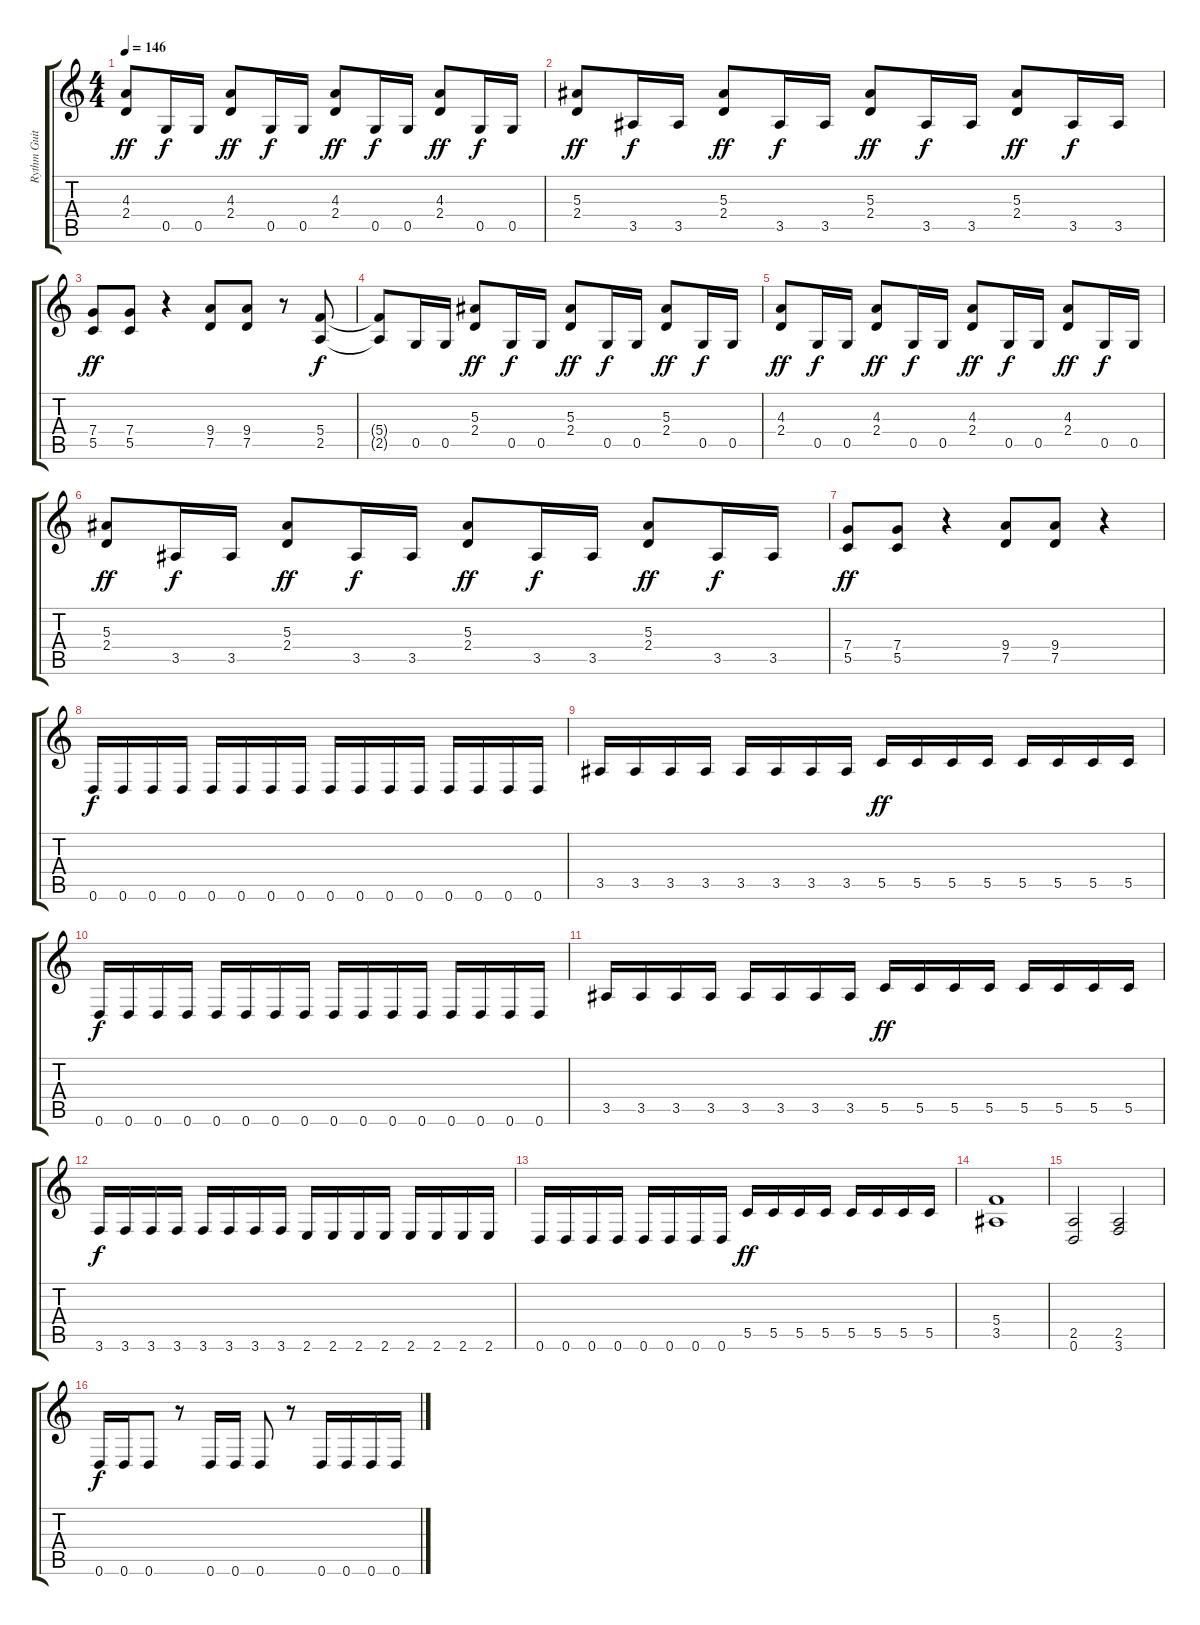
\track ("Rythm Guitar" "Rythm Guit") {instrument distortionguitar}
\staff {score tabs}
\tuning (D4 A3 F3 C3 G2 D2) {hide}
\ts (4 4)
\tempo 146
\clef g2
\ks c
(4.3 2.4).8{dy ff} 0.5.16{dy f} 0.5.16 (4.3 2.4).8{dy ff} 0.5.16{dy f} 0.5.16 (4.3 2.4).8{dy ff} 0.5.16{dy f} 0.5.16 (4.3 2.4).8{dy ff} 0.5.16{dy f} 0.5.16 |
(5.3 2.4).8{dy ff} 3.5.16{dy f} 3.5.16 (5.3 2.4).8{dy ff} 3.5.16{dy f} 3.5.16 (5.3 2.4).8{dy ff} 3.5.16{dy f} 3.5.16 (5.3 2.4).8{dy ff} 3.5.16{dy f} 3.5.16 |
(7.4 5.5).8{dy ff} (7.4 5.5).8 r.4 (9.4 7.5).8 (9.4 7.5).8 r.8 (5.4 2.5).8{dy f} |
(5.4{t} 2.5{t}).8 0.5.16 0.5.16 (5.3 2.4).8{dy ff} 0.5.16{dy f} 0.5.16 (5.3 2.4).8{dy ff} 0.5.16{dy f} 0.5.16 (5.3 2.4).8{dy ff} 0.5.16{dy f} 0.5.16 |
(4.3 2.4).8{dy ff} 0.5.16{dy f} 0.5.16 (4.3 2.4).8{dy ff} 0.5.16{dy f} 0.5.16 (4.3 2.4).8{dy ff} 0.5.16{dy f} 0.5.16 (4.3 2.4).8{dy ff} 0.5.16{dy f} 0.5.16 |
(5.3 2.4).8{dy ff} 3.5.16{dy f} 3.5.16 (5.3 2.4).8{dy ff} 3.5.16{dy f} 3.5.16 (5.3 2.4).8{dy ff} 3.5.16{dy f} 3.5.16 (5.3 2.4).8{dy ff} 3.5.16{dy f} 3.5.16 |
(7.4 5.5).8{dy ff} (7.4 5.5).8 r.4 (9.4 7.5).8 (9.4 7.5).8 r.4 |
0.6.16{dy f} 0.6.16 0.6.16 0.6.16 0.6.16 0.6.16 0.6.16 0.6.16 0.6.16 0.6.16 0.6.16 0.6.16 0.6.16 0.6.16 0.6.16 0.6.16 |
3.5.16 3.5.16 3.5.16 3.5.16 3.5.16 3.5.16 3.5.16 3.5.16 5.5.16{dy ff} 5.5.16 5.5.16 5.5.16 5.5.16 5.5.16 5.5.16 5.5.16 |
0.6.16{dy f} 0.6.16 0.6.16 0.6.16 0.6.16 0.6.16 0.6.16 0.6.16 0.6.16 0.6.16 0.6.16 0.6.16 0.6.16 0.6.16 0.6.16 0.6.16 |
3.5.16 3.5.16 3.5.16 3.5.16 3.5.16 3.5.16 3.5.16 3.5.16 5.5.16{dy ff} 5.5.16 5.5.16 5.5.16 5.5.16 5.5.16 5.5.16 5.5.16 |
3.6.16{dy f} 3.6.16 3.6.16 3.6.16 3.6.16 3.6.16 3.6.16 3.6.16 2.6.16 2.6.16 2.6.16 2.6.16 2.6.16 2.6.16 2.6.16 2.6.16 |
0.6.16 0.6.16 0.6.16 0.6.16 0.6.16 0.6.16 0.6.16 0.6.16 5.5.16{dy ff} 5.5.16 5.5.16 5.5.16 5.5.16 5.5.16 5.5.16 5.5.16 |
(5.4 3.5).1 |
(2.5 0.6).2 (2.5 3.6).2 |
0.6.16{dy f} 0.6.16 0.6.8 r.8 0.6.16 0.6.16 0.6.8 r.8 0.6.16 0.6.16 0.6.16 0.6.16
